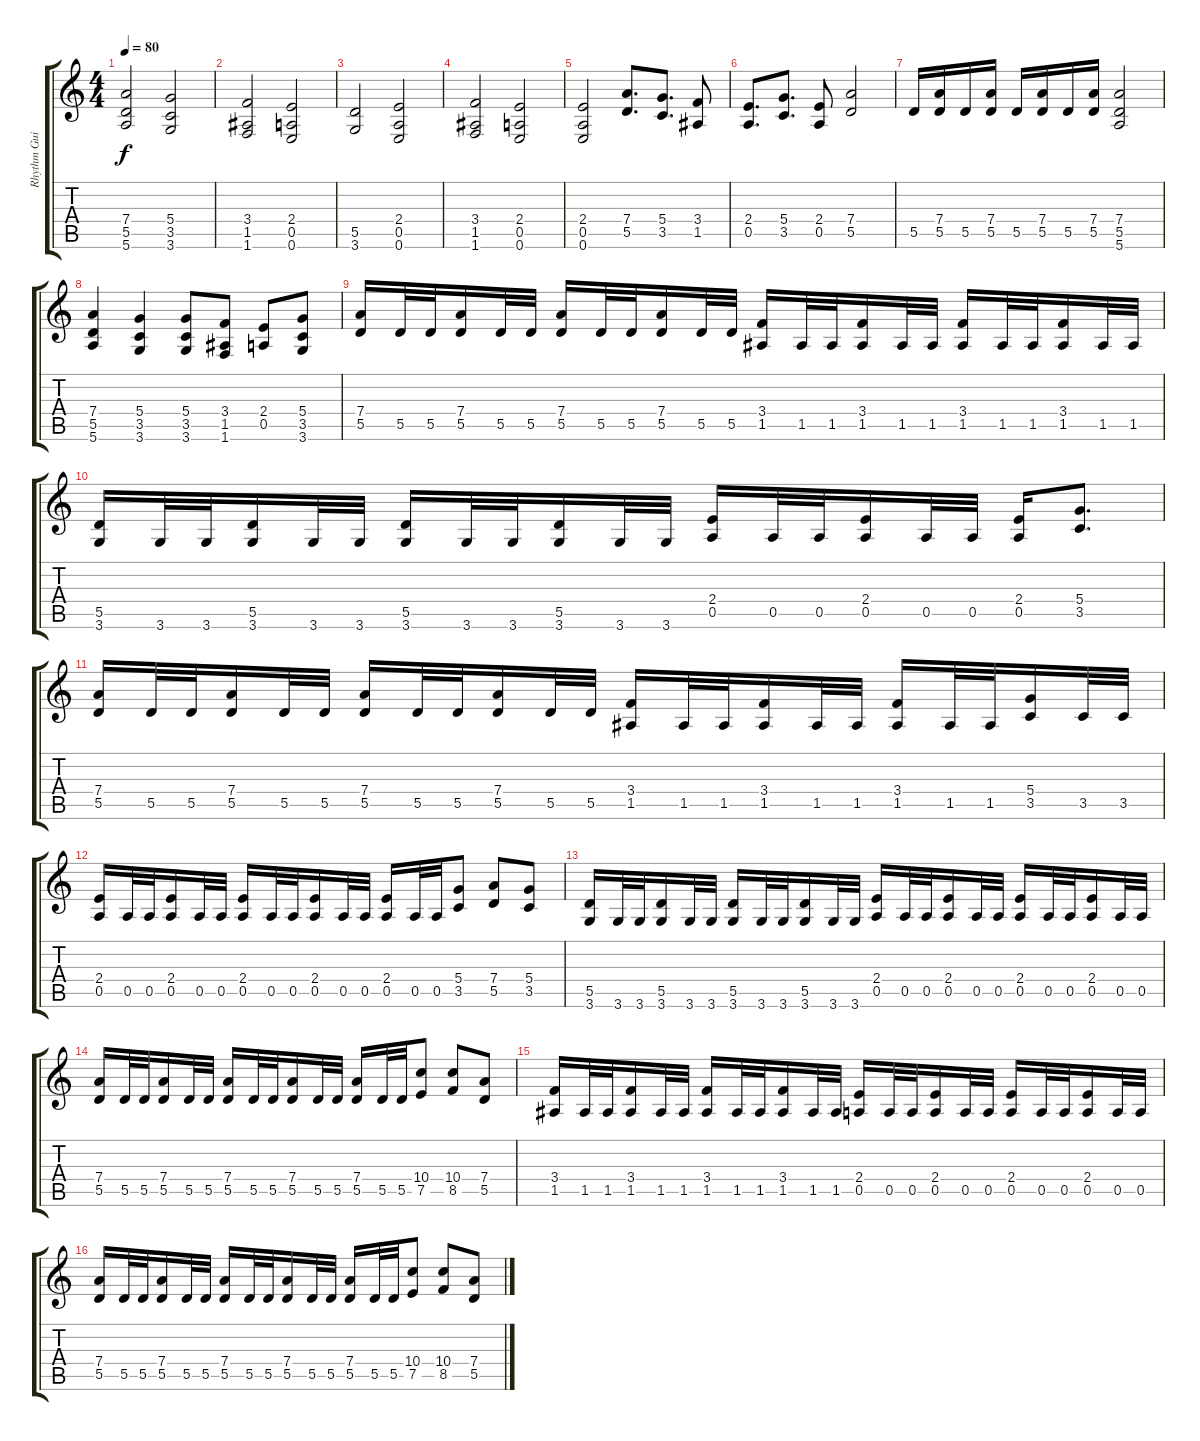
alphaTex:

\track ("Rhythm Guitar" "Rhythm Gui") {instrument distortionguitar}
\staff {score tabs}
\tuning (E4 B3 G3 D3 A2 E2) {hide}
\ts (4 4)
\tempo 80
\clef g2
\ks c
(7.4 5.5 5.6).2{dy f} (5.4 3.5 3.6).2 |
(3.4 1.5 1.6).2 (2.4 0.5 0.6).2 |
(5.5 3.6).2 (2.4 0.5 0.6).2 |
(3.4 1.5 1.6).2 (2.4 0.5 0.6).2 |
(2.4 0.5 0.6).2 (7.4 5.5).8{d} (5.4 3.5).8{d} (3.4 1.5).8 |
(2.4 0.5).8{d} (5.4 3.5).8{d} (2.4 0.5).8 (7.4 5.5).2 |
5.5.16 (7.4 5.5).16 5.5.16 (7.4 5.5).16 5.5.16 (7.4 5.5).16 5.5.16 (7.4 5.5).16 (7.4 5.5 5.6).2 |
(7.4 5.5 5.6).4 (5.4 3.5 3.6).4 (5.4 3.5 3.6).8 (3.4 1.5 1.6).8 (2.4 0.5).8 (5.4 3.5 3.6).8 |
(7.4 5.5).16 5.5.32 5.5.32 (7.4 5.5).16 5.5.32 5.5.32 (7.4 5.5).16 5.5.32 5.5.32 (7.4 5.5).16 5.5.32 5.5.32 (3.4 1.5).16 1.5.32 1.5.32 (3.4 1.5).16 1.5.32 1.5.32 (3.4 1.5).16 1.5.32 1.5.32 (3.4 1.5).16 1.5.32 1.5.32 |
(5.5 3.6).16 3.6.32 3.6.32 (5.5 3.6).16 3.6.32 3.6.32 (5.5 3.6).16 3.6.32 3.6.32 (5.5 3.6).16 3.6.32 3.6.32 (2.4 0.5).16 0.5.32 0.5.32 (2.4 0.5).16 0.5.32 0.5.32 (2.4 0.5).16 (5.4 3.5).8{d} |
(7.4 5.5).16 5.5.32 5.5.32 (7.4 5.5).16 5.5.32 5.5.32 (7.4 5.5).16 5.5.32 5.5.32 (7.4 5.5).16 5.5.32 5.5.32 (3.4 1.5).16 1.5.32 1.5.32 (3.4 1.5).16 1.5.32 1.5.32 (3.4 1.5).16 1.5.32 1.5.32 (5.4 3.5).16 3.5.32 3.5.32 |
(2.4 0.5).16 0.5.32 0.5.32 (2.4 0.5).16 0.5.32 0.5.32 (2.4 0.5).16 0.5.32 0.5.32 (2.4 0.5).16 0.5.32 0.5.32 (2.4 0.5).16 0.5.32 0.5.32 (5.4 3.5).8 (7.4 5.5).8 (5.4 3.5).8 |
(5.5 3.6).16 3.6.32 3.6.32 (5.5 3.6).16 3.6.32 3.6.32 (5.5 3.6).16 3.6.32 3.6.32 (5.5 3.6).16 3.6.32 3.6.32 (2.4 0.5).16 0.5.32 0.5.32 (2.4 0.5).16 0.5.32 0.5.32 (2.4 0.5).16 0.5.32 0.5.32 (2.4 0.5).16 0.5.32 0.5.32 |
(7.4 5.5).16 5.5.32 5.5.32 (7.4 5.5).16 5.5.32 5.5.32 (7.4 5.5).16 5.5.32 5.5.32 (7.4 5.5).16 5.5.32 5.5.32 (7.4 5.5).16 5.5.32 5.5.32 (10.4 7.5).8 (10.4 8.5).8 (7.4 5.5).8 |
(3.4 1.5).16 1.5.32 1.5.32 (3.4 1.5).16 1.5.32 1.5.32 (3.4 1.5).16 1.5.32 1.5.32 (3.4 1.5).16 1.5.32 1.5.32 (2.4 0.5).16 0.5.32 0.5.32 (2.4 0.5).16 0.5.32 0.5.32 (2.4 0.5).16 0.5.32 0.5.32 (2.4 0.5).16 0.5.32 0.5.32 |
(7.4 5.5).16 5.5.32 5.5.32 (7.4 5.5).16 5.5.32 5.5.32 (7.4 5.5).16 5.5.32 5.5.32 (7.4 5.5).16 5.5.32 5.5.32 (7.4 5.5).16 5.5.32 5.5.32 (10.4 7.5).8 (10.4 8.5).8 (7.4 5.5).8
